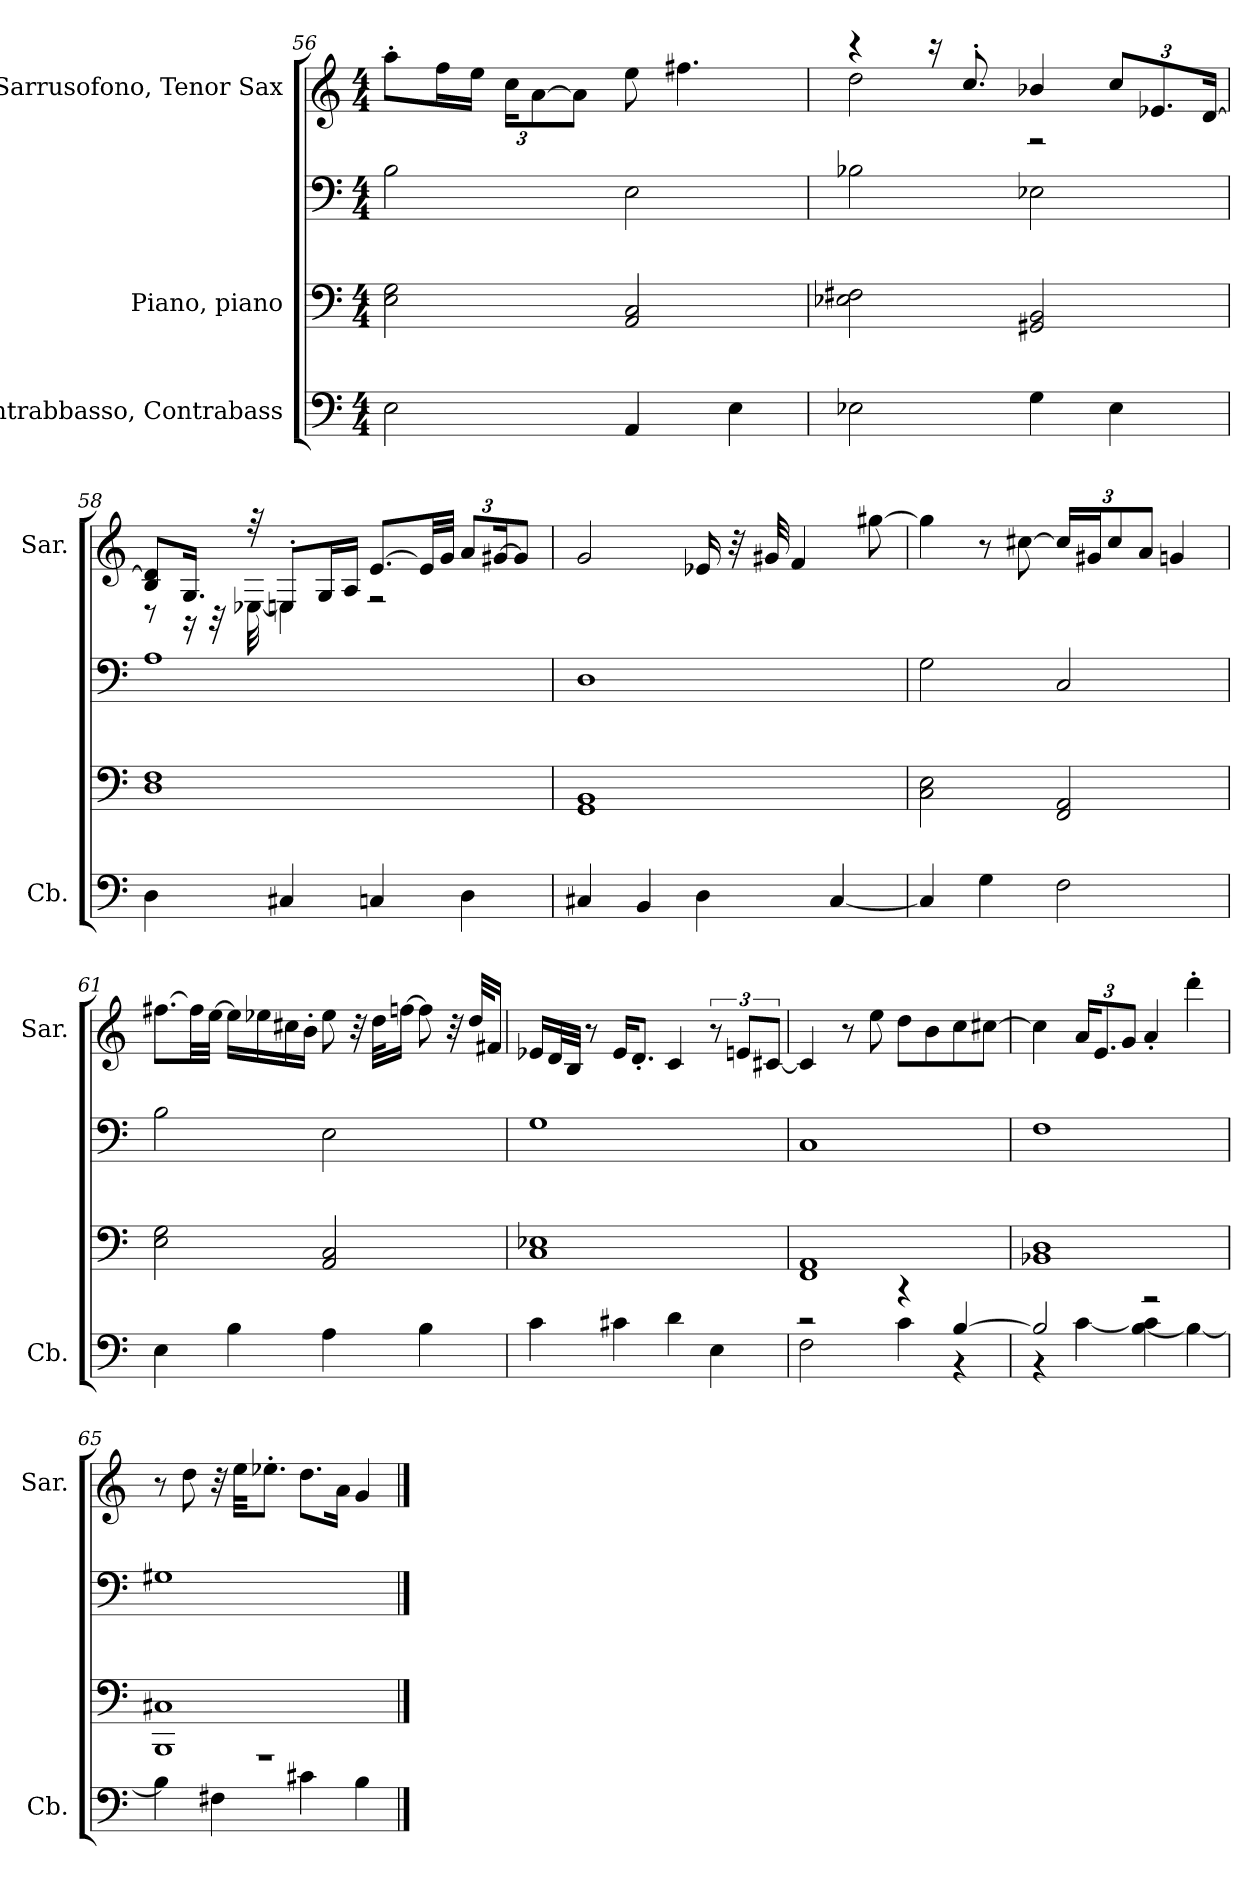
**kern	**kern	**kern	**kern
*part3	*part2	*part2	*part1
*staff4	*staff3	*staff2	*staff1
*I"Contrabbasso, Contrabass	*I"Piano, piano	*	*I"Sarrusofono, Tenor Sax
*I'Cb.	*	*	*I'Sar.
*clefF4	*clefF4	*clefF4	*clefG2
*ITrd7c12	*	*	*ITrd1c2
*k[]	*k[]	*k[]	*k[b-e-]
*M4/4	*M4/4	*M4/4	*M4/4
=56	=56	=56	=56
2EE\	2E\ 2G\	2B\	8gg'\L
.	.	.	16ee-\L
.	.	.	16dd\JJ
*	*	*	*Xbrackettup
.	.	.	24b-\KL
.	.	.	[12g\
.	.	.	8g\J]
4AAA/	2AA/ 2C/	2E\	8dd\
.	.	.	4.een\
4EE\	.	.	.
=57	=57	=57	=57
*	*	*	*^
2EE-X\	2E-X\ 2F#X\	2B-X\	4r	2cc\
.	.	.	16r	.
.	.	.	8.b-'/	.
4GG\	2GG#X/ 2BB/	2E-X\	4a-X/	2r
4EE-\	.	.	12b-/L	.
.	.	.	12.d-X/	.
.	.	.	[24c/Jk	.
!!LO:LB:g=z	!!
=58	=58	=58	=58	=58
4DD\	1D 1F	1A	8A/ 8c/]L	8r
.	.	.	16.F/Jk	16r
.	.	.	.	32r
.	.	.	32r	[32D-X\
4CC#X/	.	.	8Dn'/L	4D-\]
.	.	.	16F/L	.
.	.	.	16G/JJ	.
4CCn/	.	.	[8.d/L	2r
.	.	.	32d/LL]	.
.	.	.	32f/JJJ	.
4DD\	.	.	12g/L	.
.	.	.	[24f#X/K	.
.	.	.	8f#/J]	.
*	*	*	*v	*v
=59	=59	=59	=59
4CC#X/	1GG 1BB	1D	2f/
4BBB/	.	.	.
4DD\	.	.	16d-X/
.	.	.	32r
.	.	.	32f#X/
.	.	.	4e-/
[4CC#/	.	.	.
.	.	.	[8ff#X\
=60	=60	=60	=60
4CC#/]	2C\ 2E\	2G\	4ff#\]
4GG\	.	.	8r
.	.	.	[8bn\
2FF\	2FF/ 2AA/	2C/	24b/LL]
.	.	.	24f#X/J
.	.	.	12b/
.	.	.	12g/J
.	.	.	4fn/
!!LO:PB:g=z
=61	=61	=61	=61
4EE\	2E\ 2G\	2B\	[8.een\L
.	.	.	32ee\LL]
.	.	.	[32dd\JJJ
4BB\	.	.	16dd\LL]
.	.	.	16dd-X\
.	.	.	16bn\
.	.	.	16a'\JJ
4AA\	2AA/ 2C/	2E\	8dd-\
.	.	.	32r
.	.	.	32cc\KLL
.	.	.	[16ee-X\JJ
4BB\	.	.	8ee-\]
.	.	.	32r
.	.	.	32cc/KLL
.	.	.	16en/JJ
=62	=62	=62	=62
4C\	1C 1E-X	1G	16d-X/LL
.	.	.	32c/L
.	.	.	32A/JJJ
.	.	.	8r
4C#X\	.	.	16d-/KL
.	.	.	8.c'/J
4D\	.	.	4B-/
*	*	*	*brackettup
4EE\	.	.	12r
.	.	.	12dn/L
.	.	.	[12Bn/J
=63	=63	=63	=63
*^	*	*	*
2r	2FF\	1FF 1AA	1C	4B/]
.	.	.	.	8r
.	.	.	.	8dd\
4r	4C\	.	.	8cc\L
.	.	.	.	8a\
[4BB/	4r	.	.	8b-\
.	.	.	.	[8bn\J
!!LO:LB:g=z
=64	=64	=64	=64	=64
2BB/]	4r	1BB-X 1D	1F	4b\]
*	*	*	*	*Xbrackettup
.	[4C\	.	.	24g/KL
.	.	.	.	12.d/
.	.	.	.	12f/J
2r	[4BB\ 4C\]	.	.	4g'/
.	4BB\_	.	.	4ccc'\
=65	=65	=65	=65	=65
1r	4BB\]	1BBB 1C#X	1G#X	8r
.	.	.	.	8cc\
.	4FF#X\	.	.	32r
.	.	.	.	32dd\KKL
.	.	.	.	8.dd-X'\J
.	4C#X\	.	.	8.cc\L
.	.	.	.	16g\Jk
.	4BB\	.	.	4f/
*v	*v	*	*	*
==	==	==	==
*-	*-	*-	*-
